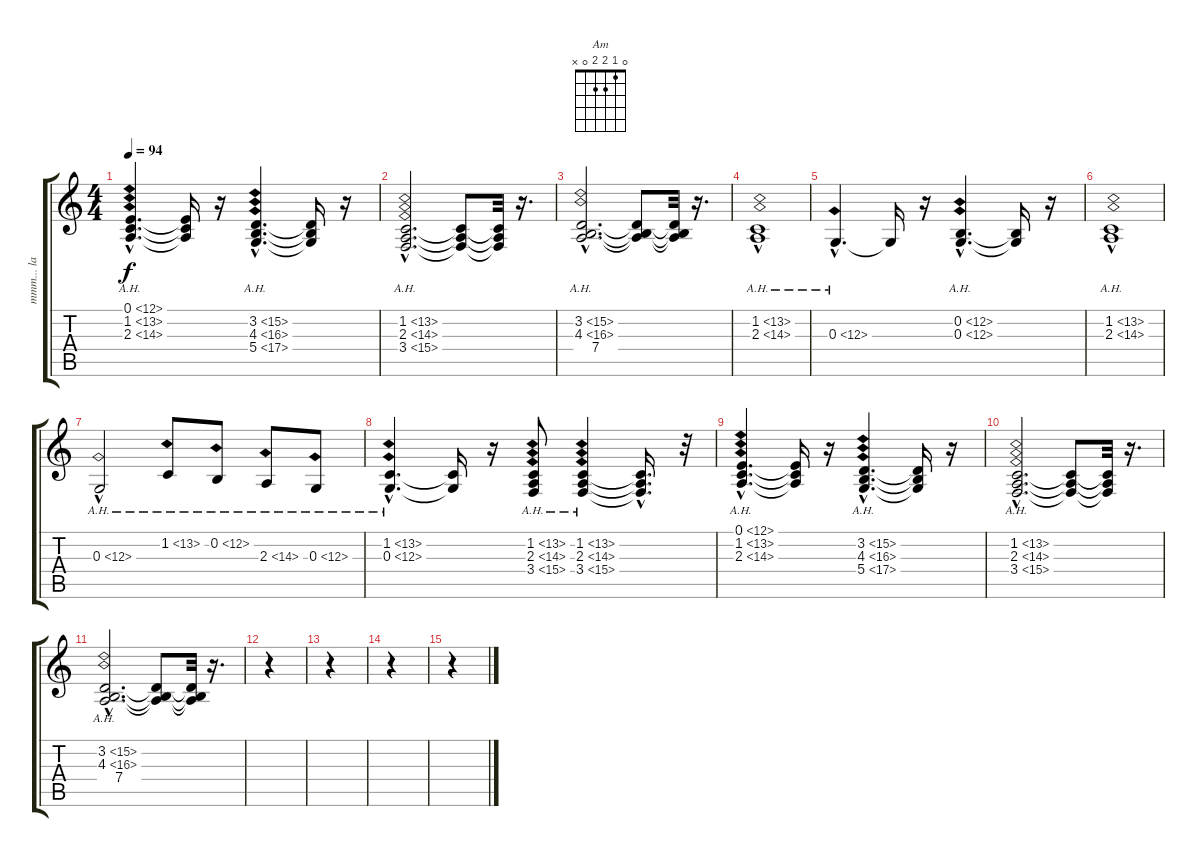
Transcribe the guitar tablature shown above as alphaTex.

\track ("mmm... la he elegido yo" "mmm... la ") {instrument rockorgan}
\staff {score tabs}
\tuning (E4 B3 G3 D3 A2 E2) {hide}
\chord ("Am" 0 1 2 2 0 x)
\ts (4 4)
\tempo 94
\clef g2
\ks c
(0.1{ah 12 hac} 1.2{ah 12 hac} 2.3{ah 12 hac}).4{d dy f} (0.1{t} 1.2{t} 2.3{t}).16 r.16 (3.2{ah 12 hac} 4.3{ah 12 hac} 5.4{ah 12 hac}).4{d} (3.2{t} 4.3{t} 5.4{t}).16 r.16 |
(1.2{ah 12 hac} 2.3{ah 12 hac} 3.4{ah 12 hac}).2{d} (1.2{t} 2.3{t} 3.4{t}).8 (1.2{t} 2.3{t} 3.4{t}).32 r.16{d} |
(3.2{ah 12 hac} 4.3{ah 12 hac} 7.4{hac}).2{d} (3.2{t} 4.3{t} 7.4{t}).8 (3.2{t} 4.3{t} 7.4{t}).32 r.16{d} |
(1.2{ah 12} 2.3{ah 12 hac}).1{volume 11 balance 10} |
0.3{ah 12 hac}.4{d} 0.3{t}.16 r.16 (0.2{ah 12 hac} 0.3{ah 12 hac}).4{d} (0.2{t} 0.3{t}).16 r.16 |
(1.2{ah 12} 2.3{ah 12 hac}).1 |
0.3{ah 12 hac}.2 1.2{ah 12}.8 0.2{ah 12}.8 2.3{ah 12}.8 0.3{ah 12}.8 |
(1.2{ah 12 hac} 0.3{ah 12 hac}).4{d} (1.2{t} 0.3{t}).16 r.16 (1.2{ah 12} 2.3{ah 12} 3.4{ah 12}).8 (1.2{ah 12} 2.3{ah 12} 3.4{ah 12}).4 (1.2{hac t} 2.3{hac t} 3.4{hac t}).16{d} r.32 |
(0.1{ah 12 hac} 1.2{ah 12 hac} 2.3{ah 12 hac}).4{d} (0.1{t} 1.2{t} 2.3{t}).16 r.16 (3.2{ah 12 hac} 4.3{ah 12 hac} 5.4{ah 12 hac}).4{d} (3.2{t} 4.3{t} 5.4{t}).16 r.16 |
(1.2{ah 12 hac} 2.3{ah 12 hac} 3.4{ah 12 hac}).2{d} (1.2{t} 2.3{t} 3.4{t}).8 (1.2{t} 2.3{t} 3.4{t}).32 r.16{d} |
(3.2{ah 12 hac} 4.3{ah 12 hac} 7.4{hac}).2{d} (3.2{t} 4.3{t} 7.4{t}).8 (3.2{t} 4.3{t} 7.4{t}).32 r.16{d} |
r.4 |
r.4 |
r.4 |
r.4
